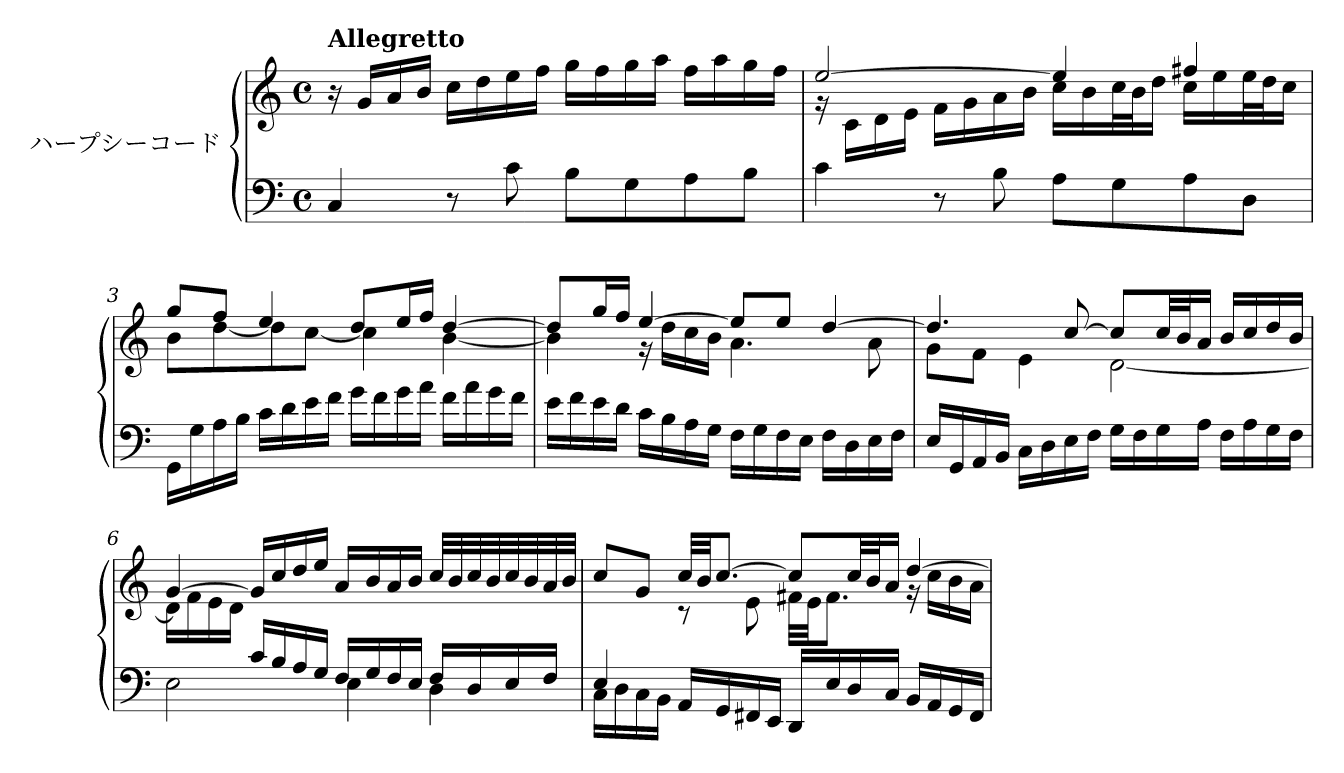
**kern	**kern
*part1	*part1
*staff2	*staff1
*I"ハープシーコード	*
*clefF4	*clefG2
*k[]	*k[]
*M4/4	*M4/4
*met(c)	*met(c)
=1	=1
!	!LO:TX:a:B:t=Allegretto
4C/	16r
.	16g/LL
.	16a/
.	16b/JJ
8r	16cc\LL
.	16dd\
8c\	16ee\
.	16ff\JJ
8B\L	16gg\LL
.	16ff\
8G\	16gg\
.	16aa\JJ
8A\	16ff\LL
.	16aa\
8B\J	16gg\
.	16ff\JJ
=2	=2
*	*^
4c\	[2ee/	16rg
.	.	16c\LL
.	.	16d\
.	.	16e\JJ
8r	.	16f\LL
.	.	16g\
8B\	.	16a\
.	.	16b\JJ
8A\L	4ee/]	16cc\LL
.	.	16b\
8G\	.	32cc\L
.	.	32b\J
.	.	16dd\JJ
8A\	4ff#X/	16cc\LL
.	.	16ee\
8D\J	.	32ee\L
.	.	32dd\J
.	.	16cc\JJ
!!LO:LB:g=z	!!
=3	=3	=3
16GG\LL	8gg/L	8b\L
16G\	.	.
16A\	8ff/J	[8dd\
16B\JJ	.	.
16c\LL	4ee/	8dd\]
16d\	.	.
16e\	.	[8cc\J
16f\JJ	.	.
16g\LL	8dd/L	4cc\]
16f\	.	.
16g\	16ee/L	.
16a\JJ	16ff/JJ	.
16f\LL	[4dd/	[4b\
16a\	.	.
16g\	.	.
16f\JJ	.	.
=4	=4	=4
16e\LL	8dd/L]	4b\]
16f\	.	.
16e\	16gg/L	.
16d\JJ	16ff/JJ	.
16c\LL	[4ee/	16r
16B\	.	16dd\LL
16A\	.	16cc\
16G\JJ	.	16b\JJ
16F\LL	8ee/L]	4.a\
16G\	.	.
16F\	8ee/J	.
16E\JJ	.	.
16F\LL	[4dd/	.
16D\	.	.
16E\	.	8a\
16F\JJ	.	.
!!LO:LB:g=z	!!
=5	=5	=5
16E/LL	4.dd/]	8g\L
16GG/	.	.
16AA/	.	8f\J
16BB/JJ	.	.
16C\LL	.	4e\
16D\	.	.
16E\	[8cc/	.
16F\JJ	.	.
16G\LL	8cc/L]	[2d\
16F\	.	.
16G\	32cc/LL	.
.	32b/J	.
16A\JJ	16a/JJ	.
16F\LL	16b/LL	.
16A\	16cc/	.
16G\	16dd/	.
16F\JJ	16b/JJ	.
=6	=6	=6
*^	*	*
4ryy	2E\	[4g/	16d\LL]
.	.	.	16f\
.	.	.	16e\
.	.	.	16d\JJ
16c/LL	.	16g/LL]	2.ryy
16B/	.	16cc/	.
16A/	.	16dd/	.
16G/JJ	.	16ee/JJ	.
16F/LL	4E\	16a/LL	.
16G/	.	16b/	.
16F/	.	16a/	.
16E/JJ	.	16b/JJ	.
16F/LL	4D\	32cc/LLL	.
.	.	32b/	.
16D/	.	32cc/	.
.	.	32b/	.
16E/	.	32cc/	.
.	.	32b/	.
16F/JJ	.	32a/	.
.	.	32b/JJJ	.
!!LO:LB:g=z	!!
=7	=7	=7	=7
4E/	16C\LL	8cc/L	4ryy
.	16D\	.	.
.	16C\	8g/J	.
.	16BB\JJ	.	.
2.ryy	16AA/LL	32cc/LLL	8r
.	.	32b/JJ	.
.	16GG/	[8.cc/J	.
.	16FF#X/	.	8e\
.	16EE/JJ	.	.
.	16DD/LL	8cc/L]	32f#X\LLL
.	.	.	32e\JJ
.	16E/	.	8.f#\J
.	16D/	32cc/LL	.
.	.	32b/J	.
.	16C/JJ	16a/JJ	.
.	16BB/LL	[4dd/	16r
.	16AA/	.	16cc\LL
.	16GG/	.	16b\
.	16FF#/JJ	.	16a\JJ
*v	*v	*	*
*	*v	*v
=	=
*-	*-
